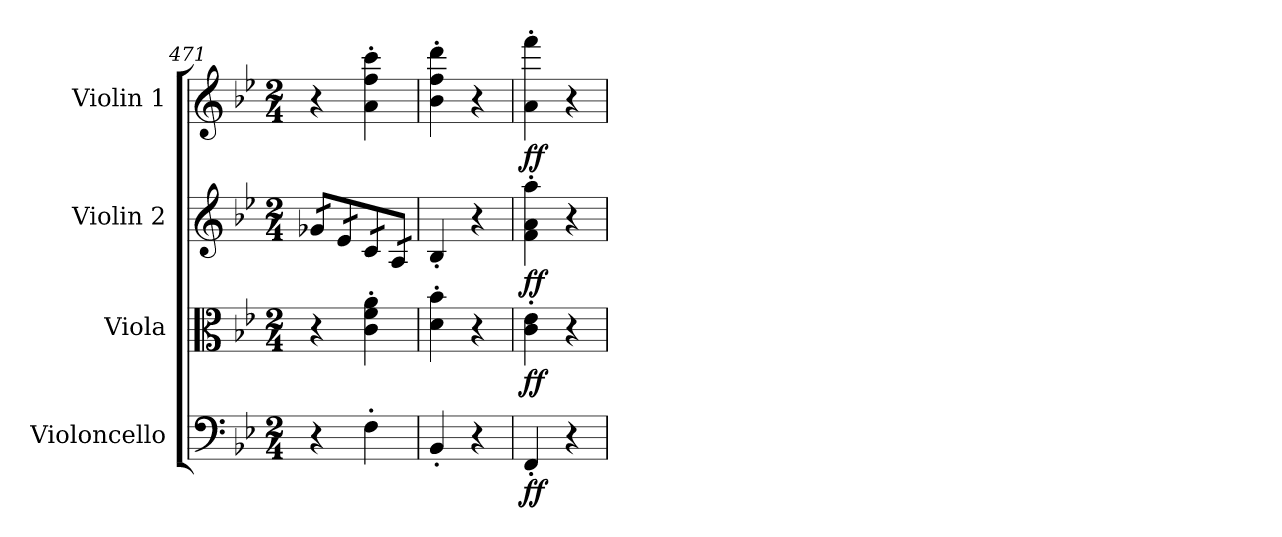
**kern	**dynam	**kern	**dynam	**kern	**dynam	**kern	**dynam
*part4	*part4	*part3	*part3	*part2	*part2	*part1	*part1
*staff4	*staff4	*staff3	*staff3	*staff2	*staff2	*staff1	*staff1
*I"Violoncello	*	*I"Viola	*	*I"Violin 2	*	*I"Violin 1	*
*I'Vc	*	*I'Vla	*	*I'Vln	*	*I'Vln	*
*clefF4	*	*clefC3	*	*clefG2	*	*clefG2	*
*k[b-e-]	*	*k[b-e-]	*	*k[b-e-]	*	*k[b-e-]	*
*M2/4	*	*M2/4	*	*M2/4	*	*M2/4	*
=471	=471	=471	=471	=471	=471	=471	=471
*	*	*	*	*tremolo	*	*	*
4r	.	4r	.	16g-X/LL	.	4r	.
.	.	.	.	16g-X/	.	.	.
.	.	.	.	16e-/	.	.	.
.	.	.	.	16e-/	.	.	.
4F'\	.	4c\' 4f\' 4a\'	.	16c/	.	4a\' 4ff\' 4ccc\'	.
.	.	.	.	16c/	.	.	.
.	.	.	.	16A/	.	.	.
.	.	.	.	16A/JJ	.	.	.
*	*	*	*	*Xtremolo	*	*	*
=472	=472	=472	=472	=472	=472	=472	=472
4BB-'/	.	4d\' 4b-\'	.	4B-'/	.	4b-\' 4ff\' 4ddd\'	.
4r	.	4r	.	4r	.	4r	.
=473	=473	=473	=473	=473	=473	=473	=473
!	!LO:DY:b	!	!LO:DY:b	!	!LO:DY:b	!	!LO:DY:b
4FF'/	ff	4c\' 4e-\'	ff	4f\' 4a\' 4aa\'	ff	4a\' 4fff\'	ff
4r	.	4r	.	4r	.	4r	.
=	=	=	=	=	=	=	=
*-	*-	*-	*-	*-	*-	*-	*-
